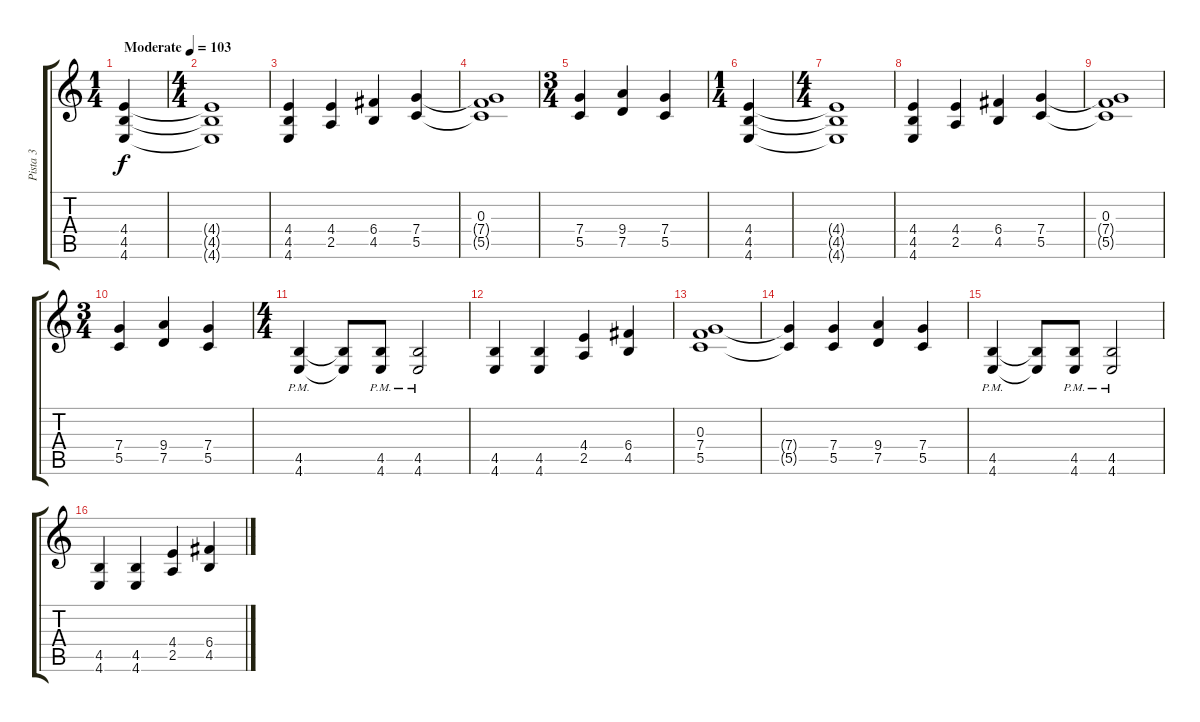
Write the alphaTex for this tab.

\track ("Pista 3" "Pista 3") {instrument distortionguitar}
\staff {score tabs}
\tuning (D4 A3 F3 C3 G2 C2) {hide}
\ts (1 4)
\tempo (103 "Moderate")
\clef g2
\ks c
(4.4 4.5 4.6).4{dy f instrument distortionguitar} |
\ts (4 4)
(4.4{t} 4.5{t} 4.6{t}).1 |
(4.4 4.5 4.6).4 (4.4 2.5).4 (6.4 4.5).4 (7.4 5.5).4 |
(0.3 7.4{t} 5.5{t}).1 |
\ts (3 4)
(7.4 5.5).4 (9.4 7.5).4 (7.4 5.5).4 |
\ts (1 4)
(4.4 4.5 4.6).4 |
\ts (4 4)
(4.4{t} 4.5{t} 4.6{t}).1 |
(4.4 4.5 4.6).4 (4.4 2.5).4 (6.4 4.5).4 (7.4 5.5).4 |
(0.3 7.4{t} 5.5{t}).1 |
\ts (3 4)
(7.4 5.5).4 (9.4 7.5).4 (7.4 5.5).4 |
\ts (4 4)
(4.5{pm} 4.6{pm}).4 (4.5{t} 4.6{t}).8 (4.5{pm} 4.6{pm}).8 (4.5{pm} 4.6{pm}).2 |
(4.5 4.6).4 (4.5 4.6).4 (4.4 2.5).4 (6.4 4.5).4 |
(0.3 7.4 5.5).1 |
(7.4{t} 5.5{t}).4 (7.4 5.5).4 (9.4 7.5).4 (7.4 5.5).4 |
(4.5{pm} 4.6{pm}).4 (4.5{t} 4.6{t}).8 (4.5{pm} 4.6{pm}).8 (4.5{pm} 4.6{pm}).2 |
(4.5 4.6).4 (4.5 4.6).4 (4.4 2.5).4 (6.4 4.5).4
